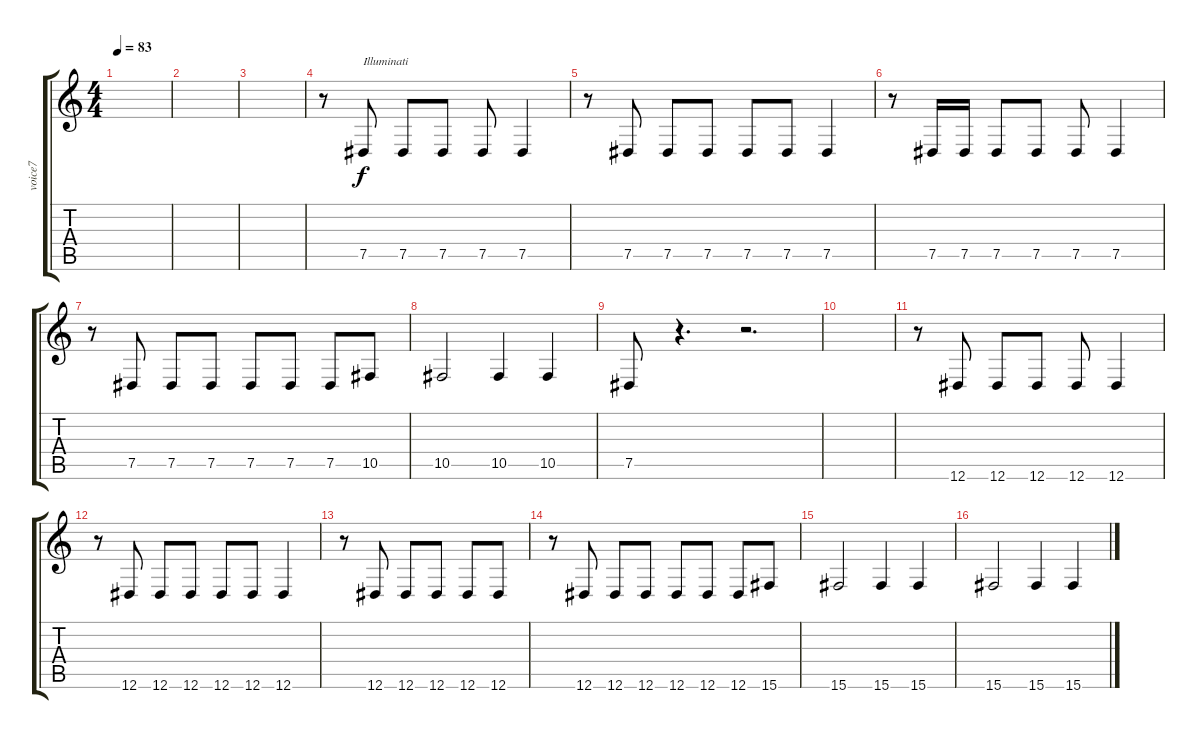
\track ("voice7" "voice7") {instrument oboe}
\staff {score tabs}
\tuning (Eb4 Bb3 Gb3 Db3 Ab2 Eb2) {hide}
\ts (4 4)
\tempo 83
\clef g2
\ks c
|
|
|
r.8 7.5.8{txt "Illuminati"} 7.5.8 7.5.8 7.5.8 7.5.4 |
r.8 7.5.8 7.5.8 7.5.8 7.5.8 7.5.8 7.5.4 |
r.8 7.5.16 7.5.16 7.5.8 7.5.8 7.5.8 7.5.4 |
r.8 7.5.8 7.5.8 7.5.8 7.5.8 7.5.8 7.5.8 10.5.8 |
10.5.2 10.5.4 10.5.4 |
7.5.8 r.4{d} r.2{d} |
|
r.8 12.6.8 12.6.8 12.6.8 12.6.8 12.6.4 |
r.8 12.6.8 12.6.8 12.6.8 12.6.8 12.6.8 12.6.4 |
r.8 12.6.8 12.6.8 12.6.8 12.6.8 12.6.8 |
r.8 12.6.8 12.6.8 12.6.8 12.6.8 12.6.8 12.6.8 15.6.8 |
15.6.2 15.6.4 15.6.4 |
15.6.2 15.6.4 15.6.4
